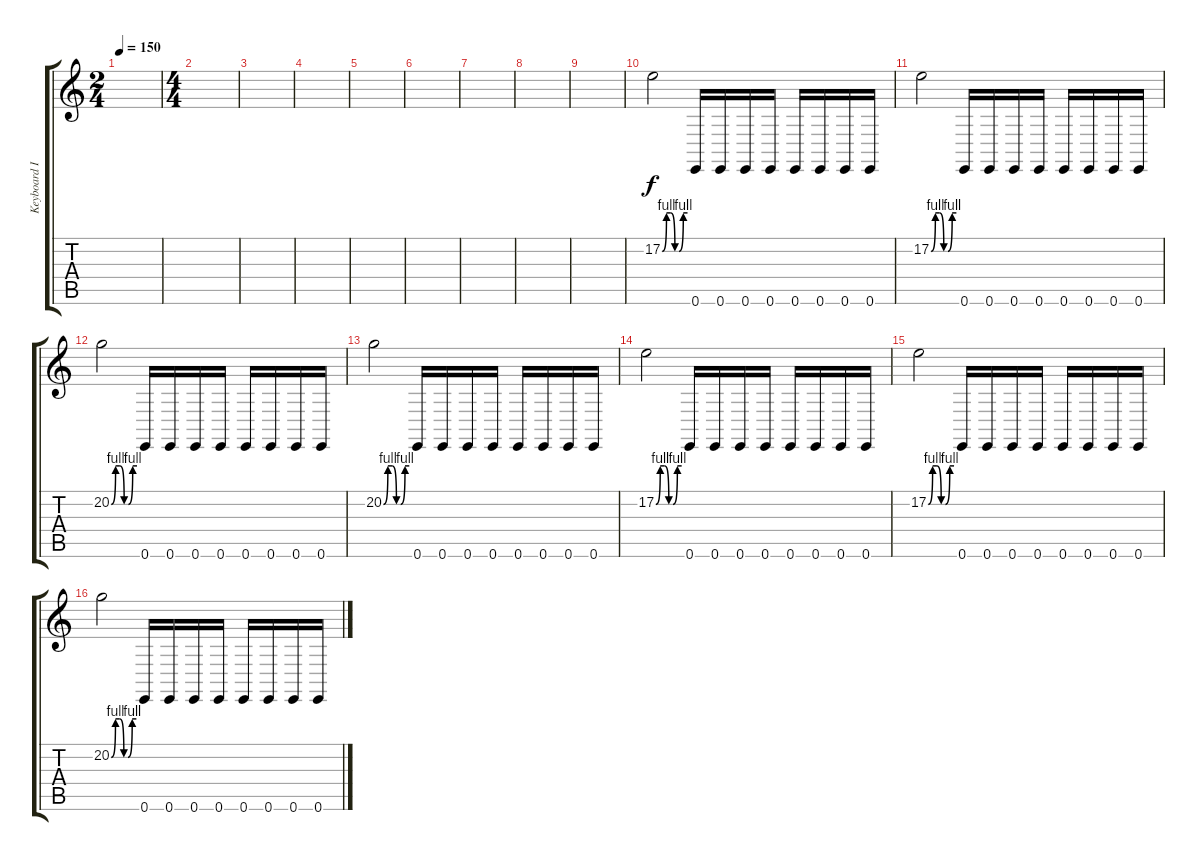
\track ("Keyboard II" "Keyboard I") {instrument pad1newage}
\staff {score tabs}
\tuning (E4 B3 G3 D3 A2 E2) {hide}
\ts (2 4)
\tempo 150
\clef g2
\ks c
|
\ts (4 4)
|
|
|
|
|
|
|
|
17.2{be (custom 0 0 10 4 20 4 30 0 40 0 50 4 60 4)}.2 0.6.16 0.6.16 0.6.16 0.6.16 0.6.16 0.6.16 0.6.16 0.6.16 |
17.2{be (custom 0 0 10 4 20 4 30 0 40 0 50 4 60 4)}.2 0.6.16 0.6.16 0.6.16 0.6.16 0.6.16 0.6.16 0.6.16 0.6.16 |
20.2{be (custom 0 0 10 4 20 4 30 0 40 0 50 4 60 4)}.2 0.6.16 0.6.16 0.6.16 0.6.16 0.6.16 0.6.16 0.6.16 0.6.16 |
20.2{be (custom 0 0 10 4 20 4 30 0 40 0 50 4 60 4)}.2 0.6.16 0.6.16 0.6.16 0.6.16 0.6.16 0.6.16 0.6.16 0.6.16 |
17.2{be (custom 0 0 10 4 20 4 30 0 40 0 50 4 60 4)}.2 0.6.16 0.6.16 0.6.16 0.6.16 0.6.16 0.6.16 0.6.16 0.6.16 |
17.2{be (custom 0 0 10 4 20 4 30 0 40 0 50 4 60 4)}.2 0.6.16 0.6.16 0.6.16 0.6.16 0.6.16 0.6.16 0.6.16 0.6.16 |
20.2{be (custom 0 0 10 4 20 4 30 0 40 0 50 4 60 4)}.2 0.6.16 0.6.16 0.6.16 0.6.16 0.6.16 0.6.16 0.6.16 0.6.16
